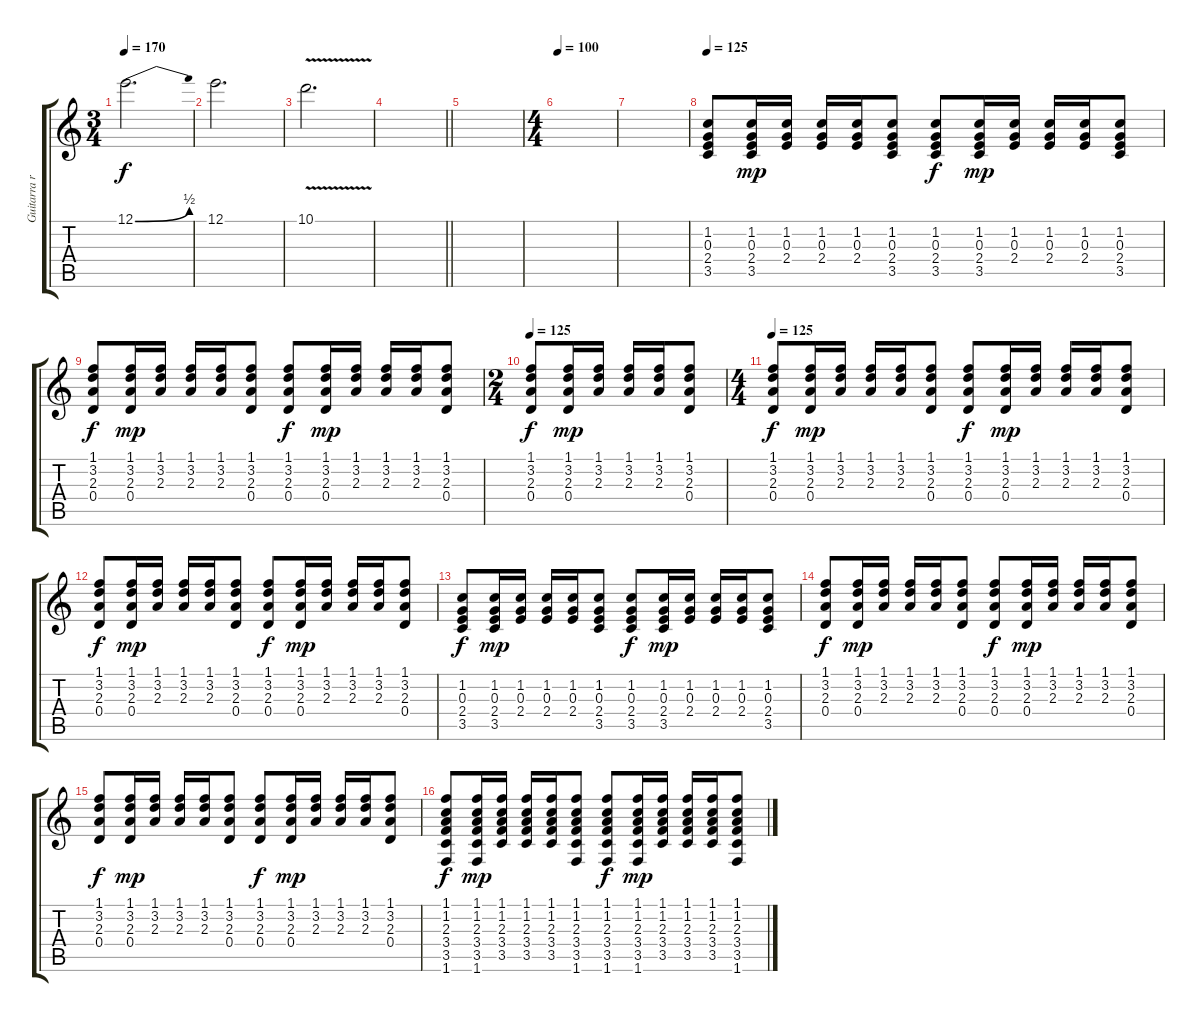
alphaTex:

\track ("Guitarra rítmica" "Guitarra r") {instrument acousticguitarsteel}
\staff {score tabs}
\tuning (E4 B3 G3 D3 A2 E2) {hide}
\ts (3 4)
\tempo 170
\clef g2
\ks c
12.1{be (bend 0 0 60 2)}.2{d dy f} |
12.1.2{d} |
10.1{v}.2{d} |
\barLineRight lightlight
|
\section ("" "")
|
\ts (4 4)
\tempo 100
|
|
\tempo 125
(1.2 0.3 2.4 3.5).8 (1.2 0.3 2.4 3.5).16{dy mp} (1.2 0.3 2.4).16 (1.2 0.3 2.4).16 (1.2 0.3 2.4).16 (1.2 0.3 2.4 3.5).8 (1.2 0.3 2.4 3.5).8{dy f} (1.2 0.3 2.4 3.5).16{dy mp} (1.2 0.3 2.4).16 (1.2 0.3 2.4).16 (1.2 0.3 2.4).16 (1.2 0.3 2.4 3.5).8 |
(1.1 3.2 2.3 0.4).8{dy f} (1.1 3.2 2.3 0.4).16{dy mp} (1.1 3.2 2.3).16 (1.1 3.2 2.3).16 (1.1 3.2 2.3).16 (1.1 3.2 2.3 0.4).8 (1.1 3.2 2.3 0.4).8{dy f} (1.1 3.2 2.3 0.4).16{dy mp} (1.1 3.2 2.3).16 (1.1 3.2 2.3).16 (1.1 3.2 2.3).16 (1.1 3.2 2.3 0.4).8 |
\ts (2 4)
\tempo 125
(1.1 3.2 2.3 0.4).8{dy f} (1.1 3.2 2.3 0.4).16{dy mp} (1.1 3.2 2.3).16 (1.1 3.2 2.3).16 (1.1 3.2 2.3).16 (1.1 3.2 2.3 0.4).8 |
\ts (4 4)
\tempo 125
(1.1 3.2 2.3 0.4).8{dy f} (1.1 3.2 2.3 0.4).16{dy mp} (1.1 3.2 2.3).16 (1.1 3.2 2.3).16 (1.1 3.2 2.3).16 (1.1 3.2 2.3 0.4).8 (1.1 3.2 2.3 0.4).8{dy f} (1.1 3.2 2.3 0.4).16{dy mp} (1.1 3.2 2.3).16 (1.1 3.2 2.3).16 (1.1 3.2 2.3).16 (1.1 3.2 2.3 0.4).8 |
(1.1 3.2 2.3 0.4).8{dy f} (1.1 3.2 2.3 0.4).16{dy mp} (1.1 3.2 2.3).16 (1.1 3.2 2.3).16 (1.1 3.2 2.3).16 (1.1 3.2 2.3 0.4).8 (1.1 3.2 2.3 0.4).8{dy f} (1.1 3.2 2.3 0.4).16{dy mp} (1.1 3.2 2.3).16 (1.1 3.2 2.3).16 (1.1 3.2 2.3).16 (1.1 3.2 2.3 0.4).8 |
(1.2 0.3 2.4 3.5).8{dy f} (1.2 0.3 2.4 3.5).16{dy mp} (1.2 0.3 2.4).16 (1.2 0.3 2.4).16 (1.2 0.3 2.4).16 (1.2 0.3 2.4 3.5).8 (1.2 0.3 2.4 3.5).8{dy f} (1.2 0.3 2.4 3.5).16{dy mp} (1.2 0.3 2.4).16 (1.2 0.3 2.4).16 (1.2 0.3 2.4).16 (1.2 0.3 2.4 3.5).8 |
(1.1 3.2 2.3 0.4).8{dy f} (1.1 3.2 2.3 0.4).16{dy mp} (1.1 3.2 2.3).16 (1.1 3.2 2.3).16 (1.1 3.2 2.3).16 (1.1 3.2 2.3 0.4).8 (1.1 3.2 2.3 0.4).8{dy f} (1.1 3.2 2.3 0.4).16{dy mp} (1.1 3.2 2.3).16 (1.1 3.2 2.3).16 (1.1 3.2 2.3).16 (1.1 3.2 2.3 0.4).8 |
(1.1 3.2 2.3 0.4).8{dy f} (1.1 3.2 2.3 0.4).16{dy mp} (1.1 3.2 2.3).16 (1.1 3.2 2.3).16 (1.1 3.2 2.3).16 (1.1 3.2 2.3 0.4).8 (1.1 3.2 2.3 0.4).8{dy f} (1.1 3.2 2.3 0.4).16{dy mp} (1.1 3.2 2.3).16 (1.1 3.2 2.3).16 (1.1 3.2 2.3).16 (1.1 3.2 2.3 0.4).8 |
(1.1 1.2 2.3 3.4 3.5 1.6).8{dy f} (1.1 1.2 2.3 3.4 3.5 1.6).16{dy mp} (1.1 1.2 2.3 3.4 3.5).16 (1.1 1.2 2.3 3.4 3.5).16 (1.1 1.2 2.3 3.4 3.5).16 (1.1 1.2 2.3 3.4 3.5 1.6).8 (1.1 1.2 2.3 3.4 3.5 1.6).8{dy f} (1.1 1.2 2.3 3.4 3.5 1.6).16{dy mp} (1.1 1.2 2.3 3.4 3.5).16 (1.1 1.2 2.3 3.4 3.5).16 (1.1 1.2 2.3 3.4 3.5).16 (1.1 1.2 2.3 3.4 3.5 1.6).8
